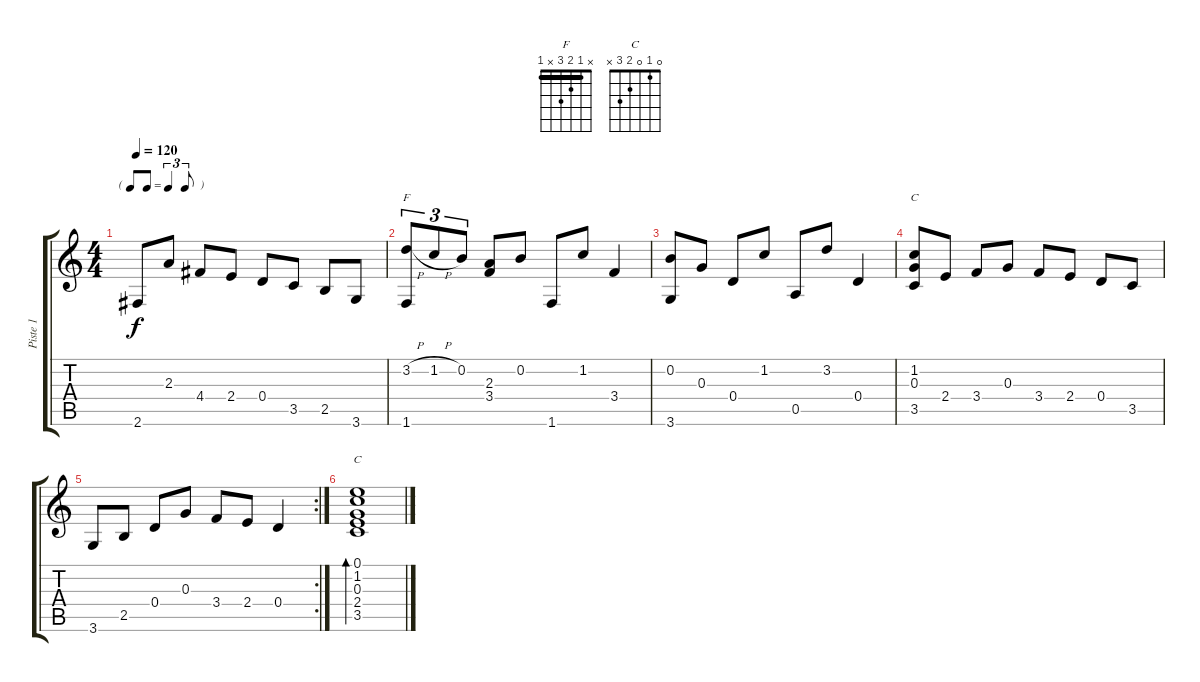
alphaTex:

\track ("Piste 1" "Piste 1") {instrument acousticguitarnylon}
\staff {score tabs}
\tuning (E4 B3 G3 D3 A2 E2) {hide}
\chord ("F" x 1 2 3 x 1) {barre 1}
\chord ("C" x 1 0 2 3 x)
\chord ("C" 0 1 0 2 3 x)
\ts (4 4)
\tf triplet8th
\tempo 120
\clef g2
\ks c
2.6.8{dy f} 2.3.8 4.4.8 2.4.8 0.4.8 3.5.8 2.5.8 3.6.8 |
(3.2{h} 1.6).8{tu (3 2) ch "F"} 1.2{h}.8{tu (3 2)} 0.2.8{tu (3 2)} (2.3 3.4).8 0.2.8 1.6.8 1.2.8 3.4.4 |
(0.2 3.6).8 0.3.8 0.4.8 1.2.8 0.5.8 3.2.8 0.4.4 |
(1.2 0.3 3.5).8{ch "C"} 2.4.8 3.4.8 0.3.8 3.4.8 2.4.8 0.4.8 3.5.8 |
\rc 2
3.6.8 2.5.8 0.4.8 0.3.8 3.4.8 2.4.8 0.4.4 |
(0.1 1.2 0.3 2.4 3.5).1{bd 480 ch "C"}
